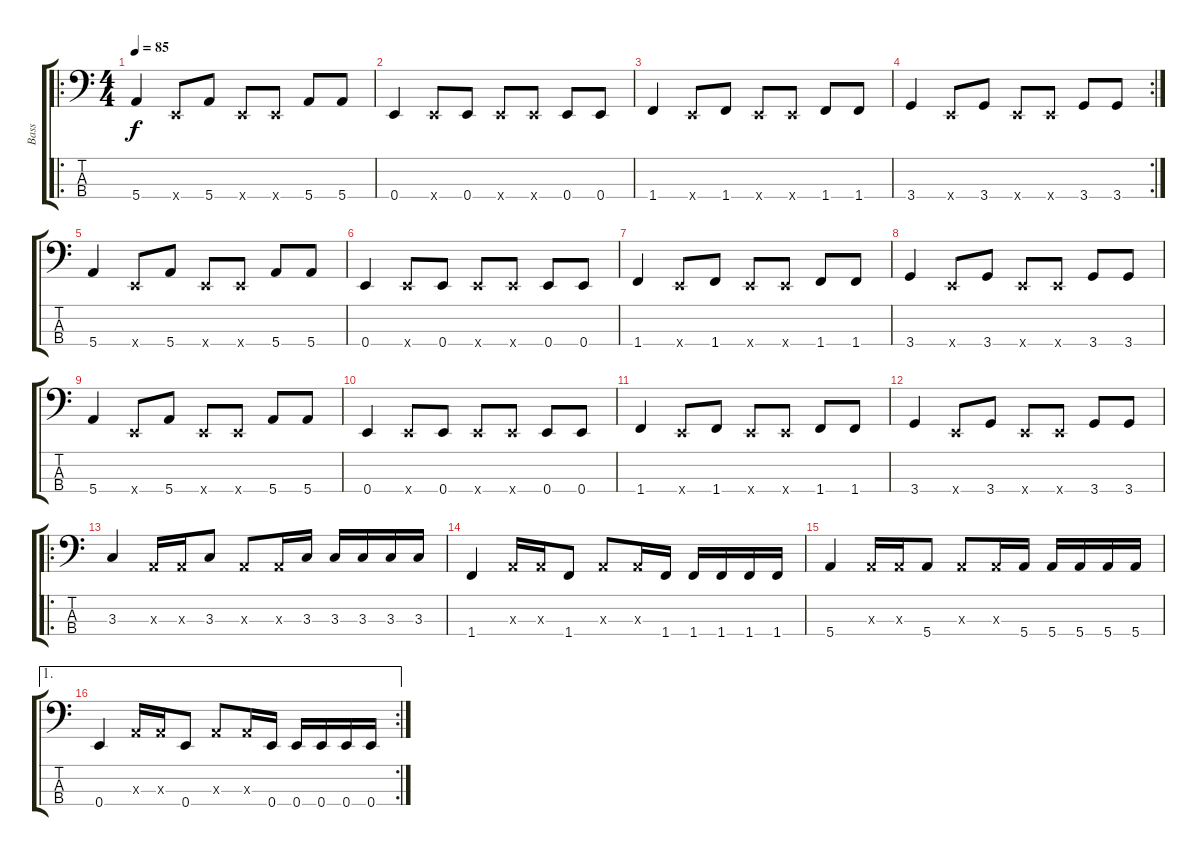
\track ("Bass" "Bass") {instrument electricbasspick}
\staff {score tabs}
\tuning (G2 D2 A1 E1) {hide}
\ro
\ts (4 4)
\tempo 85
\clef f4
\ks c
5.4.4{dy f} 0.4{x}.8 5.4.8 0.4{x}.8 0.4{x}.8 5.4.8 5.4.8 |
0.4.4 0.4{x}.8 0.4.8 0.4{x}.8 0.4{x}.8 0.4.8 0.4.8 |
1.4.4 0.4{x}.8 1.4.8 0.4{x}.8 0.4{x}.8 1.4.8 1.4.8 |
\rc 2
3.4.4 0.4{x}.8 3.4.8 0.4{x}.8 0.4{x}.8 3.4.8 3.4.8 |
5.4.4 0.4{x}.8 5.4.8 0.4{x}.8 0.4{x}.8 5.4.8 5.4.8 |
0.4.4 0.4{x}.8 0.4.8 0.4{x}.8 0.4{x}.8 0.4.8 0.4.8 |
1.4.4 0.4{x}.8 1.4.8 0.4{x}.8 0.4{x}.8 1.4.8 1.4.8 |
3.4.4 0.4{x}.8 3.4.8 0.4{x}.8 0.4{x}.8 3.4.8 3.4.8 |
5.4.4 0.4{x}.8 5.4.8 0.4{x}.8 0.4{x}.8 5.4.8 5.4.8 |
0.4.4 0.4{x}.8 0.4.8 0.4{x}.8 0.4{x}.8 0.4.8 0.4.8 |
1.4.4 0.4{x}.8 1.4.8 0.4{x}.8 0.4{x}.8 1.4.8 1.4.8 |
3.4.4 0.4{x}.8 3.4.8 0.4{x}.8 0.4{x}.8 3.4.8 3.4.8 |
\ro
3.3.4 0.3{x}.16 0.3{x}.16 3.3.8 0.3{x}.8 0.3{x}.16 3.3.16 3.3.16 3.3.16 3.3.16 3.3.16 |
1.4.4 0.3{x}.16 0.3{x}.16 1.4.8 0.3{x}.8 0.3{x}.16 1.4.16 1.4.16 1.4.16 1.4.16 1.4.16 |
5.4.4 0.3{x}.16 0.3{x}.16 5.4.8 0.3{x}.8 0.3{x}.16 5.4.16 5.4.16 5.4.16 5.4.16 5.4.16 |
\ae 1
\rc 2
0.4.4 0.3{x}.16 0.3{x}.16 0.4.8 0.3{x}.8 0.3{x}.16 0.4.16 0.4.16 0.4.16 0.4.16 0.4.16
